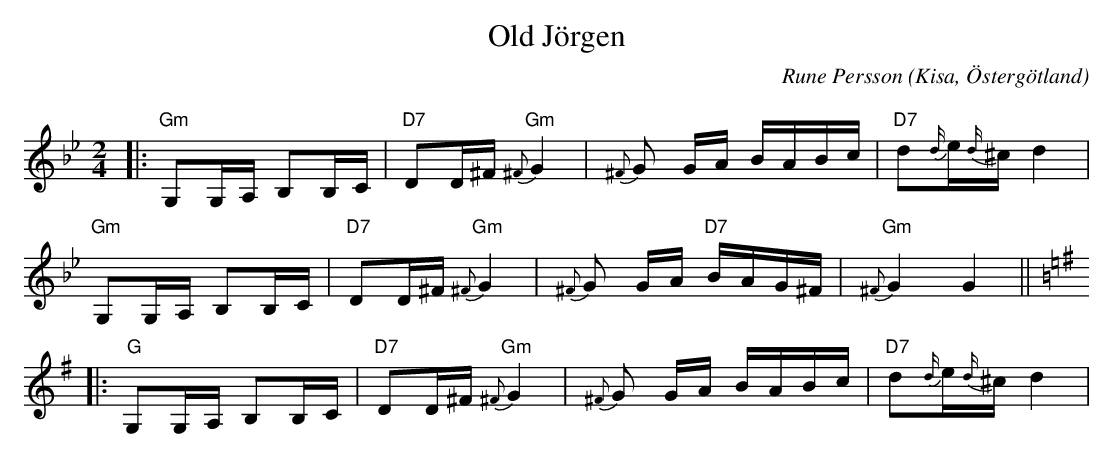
X:1
T:Old Jörgen
C:Rune Persson
O:Kisa, Östergötland
Q:60
M:2/4
L:1/8
K:Gm
|:"Gm"G,G,/A,/ B,B,/C/|"D7"DD/^F/ "Gm"{^F}G2|{^F}G G/A/ B/A/B/c/|"D7"d{d/}e/{d/}^c/ d2|
"Gm"G,G,/A,/ B,B,/C/|"D7"DD/^F/ "Gm"{^F}G2|{^F}G G/A/"D7" B/A/G/^F/|"Gm"{^F}G2 G2||
[K:G]|:"G"G,G,/A,/ B,B,/C/|"D7"DD/^F/ "Gm"{^F}G2|{^F}G G/A/ B/A/B/c/|"D7"d{d/}e/{d/}^c/ d2|
